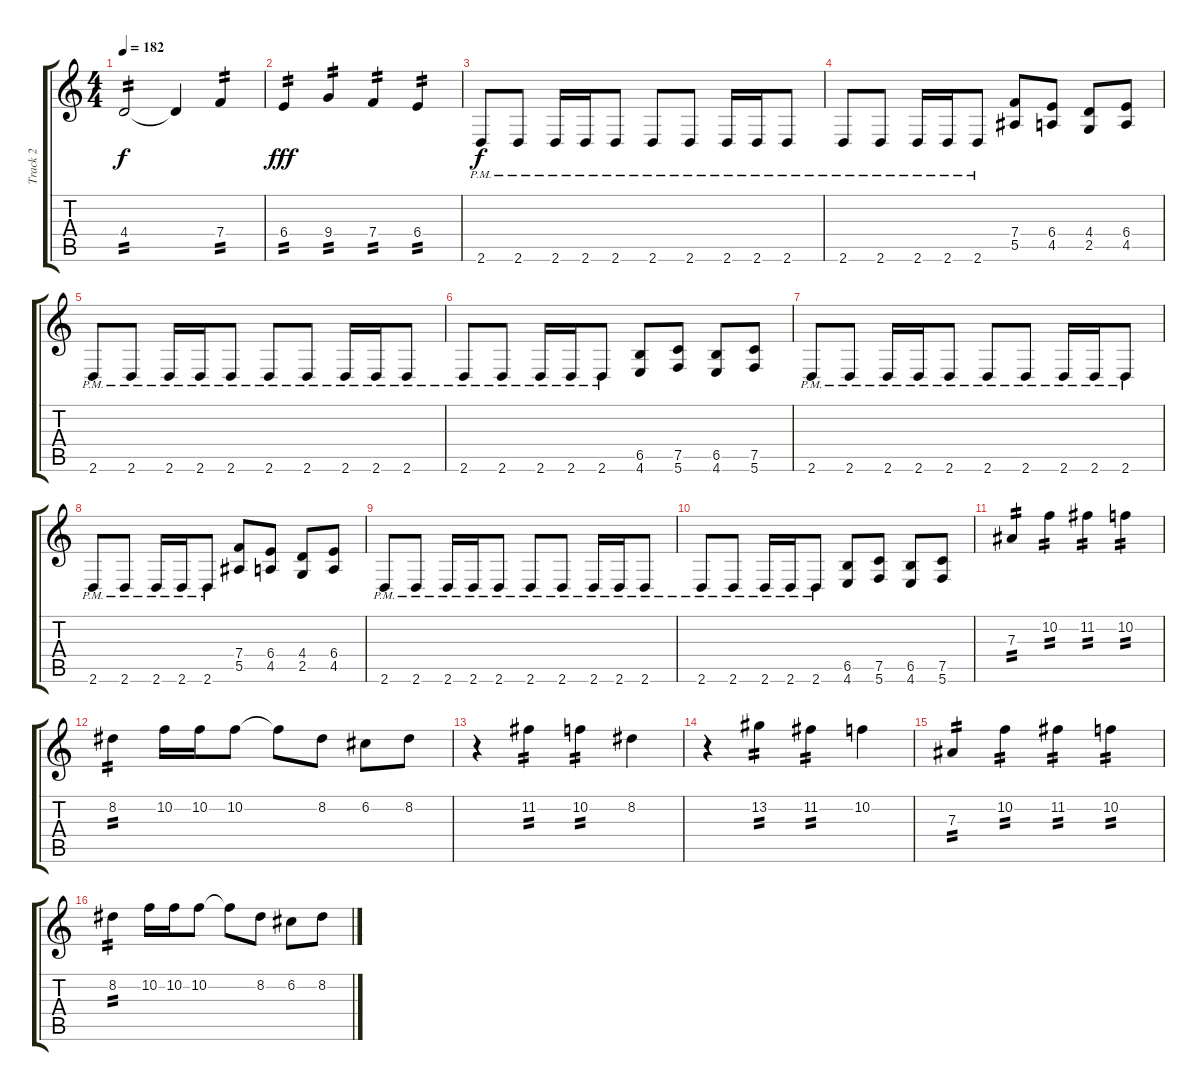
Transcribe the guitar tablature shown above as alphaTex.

\track ("Track 2" "Track 2") {instrument distortionguitar}
\staff {score tabs}
\tuning (C4 G3 Eb3 Bb2 F2 C2) {hide}
\ts (4 4)
\tempo 182
\clef g2
\ks c
4.4.2{tp 2 dy f} 4.4{t}.4 7.4.4{tp 2} |
6.4.4{tp 2 dy fff} 9.4.4{tp 2} 7.4.4{tp 2} 6.4.4{tp 2} |
2.6{pm}.8{dy f} 2.6{pm}.8 2.6{pm}.16 2.6{pm}.16 2.6{pm}.8 2.6{pm}.8 2.6{pm}.8 2.6{pm}.16 2.6{pm}.16 2.6{pm}.8 |
2.6{pm}.8 2.6{pm}.8 2.6{pm}.16 2.6{pm}.16 2.6{pm}.8 (7.4 5.5).8 (6.4 4.5).8 (4.4 2.5).8 (6.4 4.5).8 |
2.6{pm}.8 2.6{pm}.8 2.6{pm}.16 2.6{pm}.16 2.6{pm}.8 2.6{pm}.8 2.6{pm}.8 2.6{pm}.16 2.6{pm}.16 2.6{pm}.8 |
2.6{pm}.8 2.6{pm}.8 2.6{pm}.16 2.6{pm}.16 2.6{pm}.8 (6.5 4.6).8 (7.5 5.6).8 (6.5 4.6).8 (7.5 5.6).8 |
2.6{pm}.8 2.6{pm}.8 2.6{pm}.16 2.6{pm}.16 2.6{pm}.8 2.6{pm}.8 2.6{pm}.8 2.6{pm}.16 2.6{pm}.16 2.6{pm}.8 |
2.6{pm}.8 2.6{pm}.8 2.6{pm}.16 2.6{pm}.16 2.6{pm}.8 (7.4 5.5).8 (6.4 4.5).8 (4.4 2.5).8 (6.4 4.5).8 |
2.6{pm}.8 2.6{pm}.8 2.6{pm}.16 2.6{pm}.16 2.6{pm}.8 2.6{pm}.8 2.6{pm}.8 2.6{pm}.16 2.6{pm}.16 2.6{pm}.8 |
2.6{pm}.8 2.6{pm}.8 2.6{pm}.16 2.6{pm}.16 2.6{pm}.8 (6.5 4.6).8 (7.5 5.6).8 (6.5 4.6).8 (7.5 5.6).8 |
7.3.4{tp 2} 10.2.4{tp 2} 11.2.4{tp 2} 10.2.4{tp 2} |
8.2.4{tp 2} 10.2.16 10.2.16 10.2.8 10.2{t}.8 8.2.8 6.2.8 8.2.8 |
r.4 11.2.4{tp 2} 10.2.4{tp 2} 8.2.4 |
r.4 13.2.4{tp 2} 11.2.4{tp 2} 10.2.4 |
7.3.4{tp 2} 10.2.4{tp 2} 11.2.4{tp 2} 10.2.4{tp 2} |
8.2.4{tp 2} 10.2.16 10.2.16 10.2.8 10.2{t}.8 8.2.8 6.2.8 8.2.8
